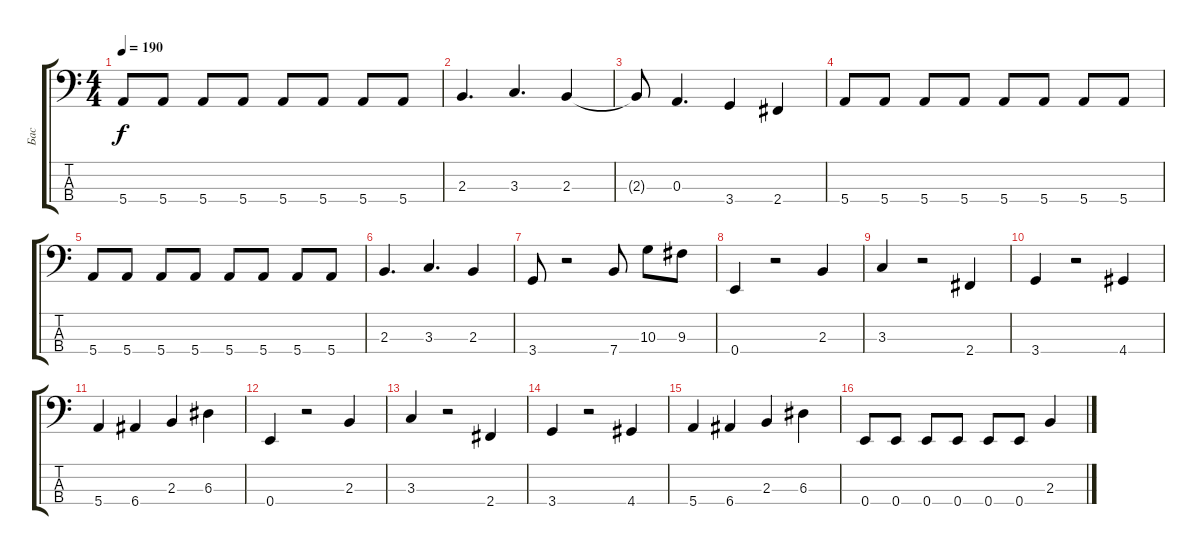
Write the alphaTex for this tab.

\track ("Бас" "Бас") {instrument electricbassfinger}
\staff {score tabs}
\tuning (G2 D2 A1 E1) {hide}
\ts (4 4)
\tempo 190
\clef f4
\ks c
5.4.8{dy f} 5.4.8 5.4.8 5.4.8 5.4.8 5.4.8 5.4.8 5.4.8 |
2.3.4{d} 3.3.4{d} 2.3.4 |
2.3{t}.8 0.3.4{d} 3.4.4 2.4.4 |
5.4.8 5.4.8 5.4.8 5.4.8 5.4.8 5.4.8 5.4.8 5.4.8 |
5.4.8 5.4.8 5.4.8 5.4.8 5.4.8 5.4.8 5.4.8 5.4.8 |
2.3.4{d} 3.3.4{d} 2.3.4 |
3.4.8 r.2 7.4.8 10.3.8 9.3.8 |
0.4.4 r.2 2.3.4 |
3.3.4 r.2 2.4.4 |
3.4.4 r.2 4.4.4 |
5.4.4 6.4.4 2.3.4 6.3.4 |
0.4.4 r.2 2.3.4 |
3.3.4 r.2 2.4.4 |
3.4.4 r.2 4.4.4 |
5.4.4 6.4.4 2.3.4 6.3.4 |
0.4.8 0.4.8 0.4.8 0.4.8 0.4.8 0.4.8 2.3.4
